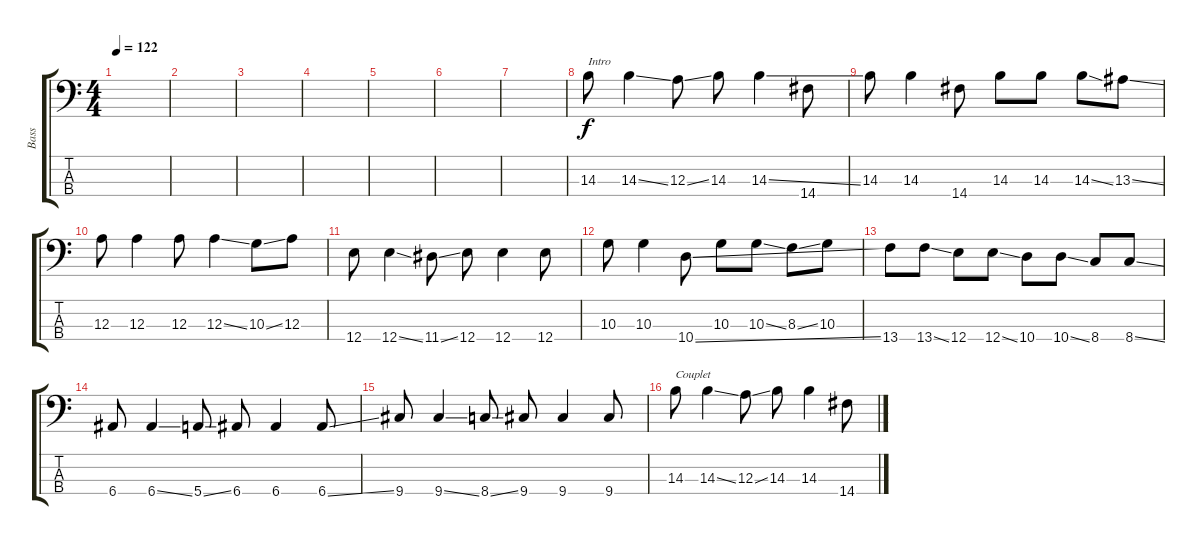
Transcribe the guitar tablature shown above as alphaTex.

\track ("Bass" "Bass") {instrument synthbass2}
\staff {score tabs}
\tuning (G2 D2 A1 E1) {hide}
\ts (4 4)
\tempo 122
\clef f4
\ks c
|
|
|
|
|
|
|
14.3.8{txt "Intro"} 14.3{ss}.4 12.3{ss}.8 14.3.8 14.3{ss}.4 14.4.8 |
14.3.8 14.3.4 14.4.8 14.3.8 14.3.8 14.3{ss}.8 13.3{ss}.8 |
12.3.8 12.3.4 12.3.8 12.3{ss}.4 10.3{ss}.8 12.3.8 |
12.4.8 12.4{ss}.4 11.4{ss}.8 12.4.8 12.4.4 12.4.8 |
10.3.8 10.3.4 10.4{ss}.8 10.3.8 10.3{ss}.8 8.3{ss}.8 10.3.8 |
13.4.8 13.4{ss}.8 12.4.8 12.4{ss}.8 10.4.8 10.4{ss}.8 8.4.8 8.4{ss}.8 |
6.4.8 6.4{ss}.4 5.4{ss}.8 6.4.8 6.4.4 6.4{ss}.8 |
9.4.8 9.4{ss}.4 8.4{ss}.8 9.4.8 9.4.4 9.4.8 |
14.3.8{txt "Couplet"} 14.3{ss}.4 12.3{ss}.8 14.3.8 14.3{ss}.4 14.4.8
